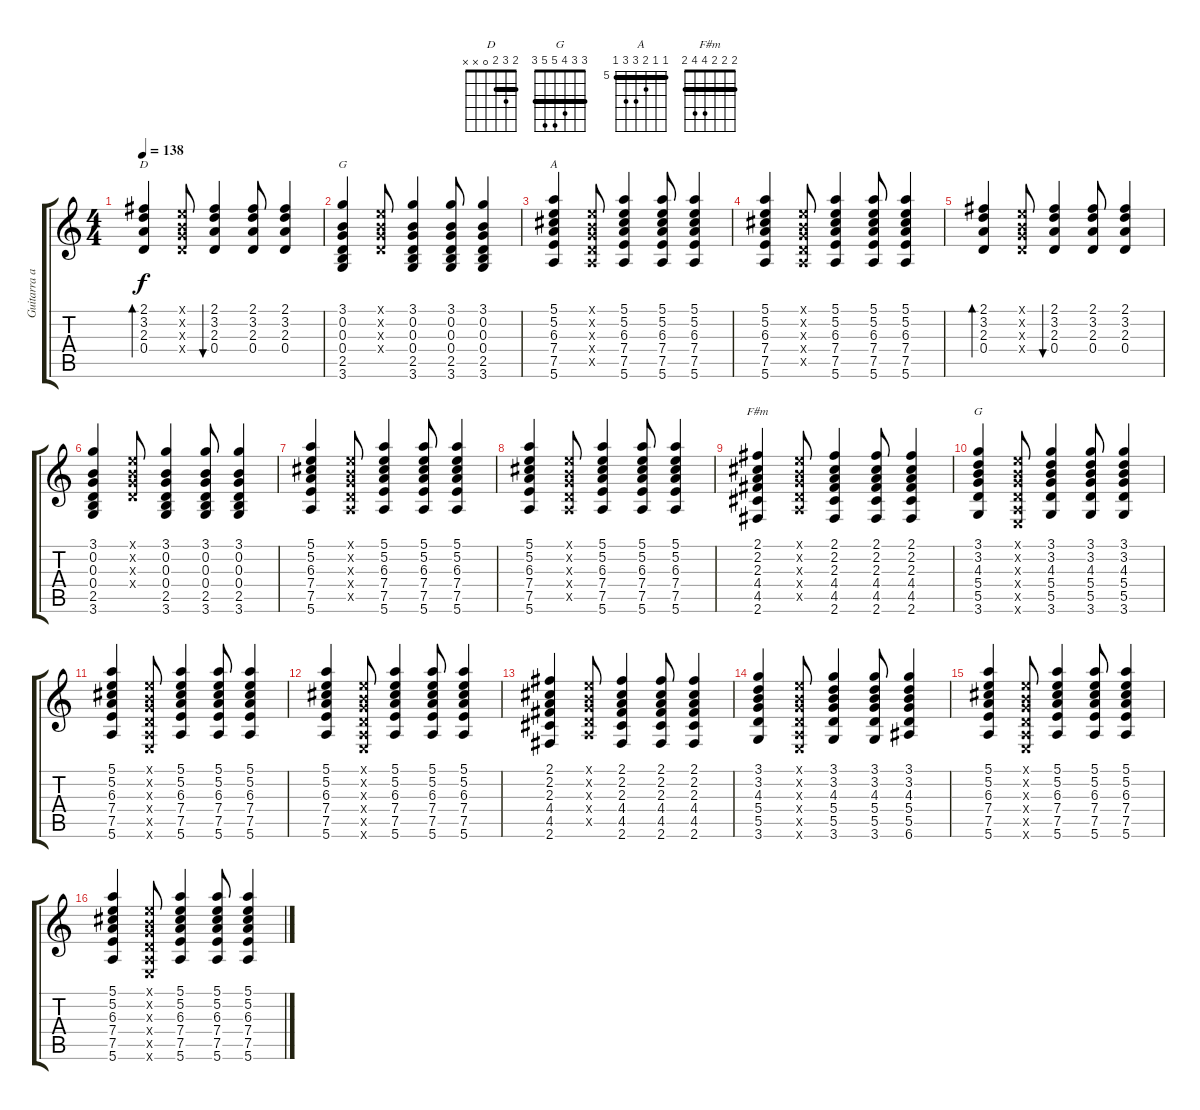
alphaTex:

\track ("Guitarra acustica" "Guitarra a") {instrument acousticguitarsteel}
\staff {score tabs}
\tuning (E4 B3 G3 D3 A2 E2) {hide}
\chord ("D" 2 3 2 0 x x) {barre 2}
\chord ("G" 3 0 0 0 2 3)
\chord ("A" 5 5 6 7 7 5) {firstfret 5 barre 5}
\chord ("F#m" 2 2 2 4 4 2) {barre 2}
\chord ("G" 3 3 4 5 5 3) {barre 3}
\ts (4 4)
\tempo 138
\clef g2
\ks c
(2.1 3.2 2.3 0.4).4{bd 30 ch "D" dy f} (0.1{x} 0.2{x} 0.3{x} 0.4{x}).8 (2.1 3.2 2.3 0.4).4{bu 30} (2.1 3.2 2.3 0.4).8 (2.1 3.2 2.3 0.4).4 |
(3.1 0.2 0.3 0.4 2.5 3.6).4{ch "G"} (0.1{x} 0.2{x} 0.3{x} 0.4{x}).8 (3.1 0.2 0.3 0.4 2.5 3.6).4 (3.1 0.2 0.3 0.4 2.5 3.6).8 (3.1 0.2 0.3 0.4 2.5 3.6).4 |
(5.1 5.2 6.3 7.4 7.5 5.6).4{ch "A"} (0.1{x} 0.2{x} 0.3{x} 0.4{x} 0.5{x}).8 (5.1 5.2 6.3 7.4 7.5 5.6).4 (5.1 5.2 6.3 7.4 7.5 5.6).8 (5.1 5.2 6.3 7.4 7.5 5.6).4 |
(5.1 5.2 6.3 7.4 7.5 5.6).4 (0.1{x} 0.2{x} 0.3{x} 0.4{x} 0.5{x}).8 (5.1 5.2 6.3 7.4 7.5 5.6).4 (5.1 5.2 6.3 7.4 7.5 5.6).8 (5.1 5.2 6.3 7.4 7.5 5.6).4 |
(2.1 3.2 2.3 0.4).4{bd 30} (0.1{x} 0.2{x} 0.3{x} 0.4{x}).8 (2.1 3.2 2.3 0.4).4{bu 30} (2.1 3.2 2.3 0.4).8 (2.1 3.2 2.3 0.4).4 |
(3.1 0.2 0.3 0.4 2.5 3.6).4 (0.1{x} 0.2{x} 0.3{x} 0.4{x}).8 (3.1 0.2 0.3 0.4 2.5 3.6).4 (3.1 0.2 0.3 0.4 2.5 3.6).8 (3.1 0.2 0.3 0.4 2.5 3.6).4 |
(5.1 5.2 6.3 7.4 7.5 5.6).4 (0.1{x} 0.2{x} 0.3{x} 0.4{x} 0.5{x}).8 (5.1 5.2 6.3 7.4 7.5 5.6).4 (5.1 5.2 6.3 7.4 7.5 5.6).8 (5.1 5.2 6.3 7.4 7.5 5.6).4 |
(5.1 5.2 6.3 7.4 7.5 5.6).4 (0.1{x} 0.2{x} 0.3{x} 0.4{x} 0.5{x}).8 (5.1 5.2 6.3 7.4 7.5 5.6).4 (5.1 5.2 6.3 7.4 7.5 5.6).8 (5.1 5.2 6.3 7.4 7.5 5.6).4 |
(2.1 2.2 2.3 4.4 4.5 2.6).4{ch "F#m"} (0.1{x} 0.2{x} 0.3{x} 0.4{x} 0.5{x}).8 (2.1 2.2 2.3 4.4 4.5 2.6).4 (2.1 2.2 2.3 4.4 4.5 2.6).8 (2.1 2.2 2.3 4.4 4.5 2.6).4 |
(3.1 3.2 4.3 5.4 5.5 3.6).4{ch "G"} (0.1{x} 0.2{x} 0.3{x} 0.4{x} 0.5{x} 0.6{x}).8 (3.1 3.2 4.3 5.4 5.5 3.6).4 (3.1 3.2 4.3 5.4 5.5 3.6).8 (3.1 3.2 4.3 5.4 5.5 3.6).4 |
(5.1 5.2 6.3 7.4 7.5 5.6).4 (0.1{x} 0.2{x} 0.3{x} 0.4{x} 0.5{x} 0.6{x}).8 (5.1 5.2 6.3 7.4 7.5 5.6).4 (5.1 5.2 6.3 7.4 7.5 5.6).8 (5.1 5.2 6.3 7.4 7.5 5.6).4 |
(5.1 5.2 6.3 7.4 7.5 5.6).4 (0.1{x} 0.2{x} 0.3{x} 0.4{x} 0.5{x} 0.6{x}).8 (5.1 5.2 6.3 7.4 7.5 5.6).4 (5.1 5.2 6.3 7.4 7.5 5.6).8 (5.1 5.2 6.3 7.4 7.5 5.6).4 |
(2.1 2.2 2.3 4.4 4.5 2.6).4 (0.1{x} 0.2{x} 0.3{x} 0.4{x} 0.5{x}).8 (2.1 2.2 2.3 4.4 4.5 2.6).4 (2.1 2.2 2.3 4.4 4.5 2.6).8 (2.1 2.2 2.3 4.4 4.5 2.6).4 |
(3.1 3.2 4.3 5.4 5.5 3.6).4 (0.1{x} 0.2{x} 0.3{x} 0.4{x} 0.5{x} 0.6{x}).8 (3.1 3.2 4.3 5.4 5.5 3.6).4 (3.1 3.2 4.3 5.4 5.5 3.6).8 (3.1 3.2 4.3 5.4 5.5 6.6).4 |
(5.1 5.2 6.3 7.4 7.5 5.6).4 (0.1{x} 0.2{x} 0.3{x} 0.4{x} 0.5{x} 0.6{x}).8 (5.1 5.2 6.3 7.4 7.5 5.6).4 (5.1 5.2 6.3 7.4 7.5 5.6).8 (5.1 5.2 6.3 7.4 7.5 5.6).4 |
(5.1 5.2 6.3 7.4 7.5 5.6).4 (0.1{x} 0.2{x} 0.3{x} 0.4{x} 0.5{x} 0.6{x}).8 (5.1 5.2 6.3 7.4 7.5 5.6).4 (5.1 5.2 6.3 7.4 7.5 5.6).8 (5.1 5.2 6.3 7.4 7.5 5.6).4
